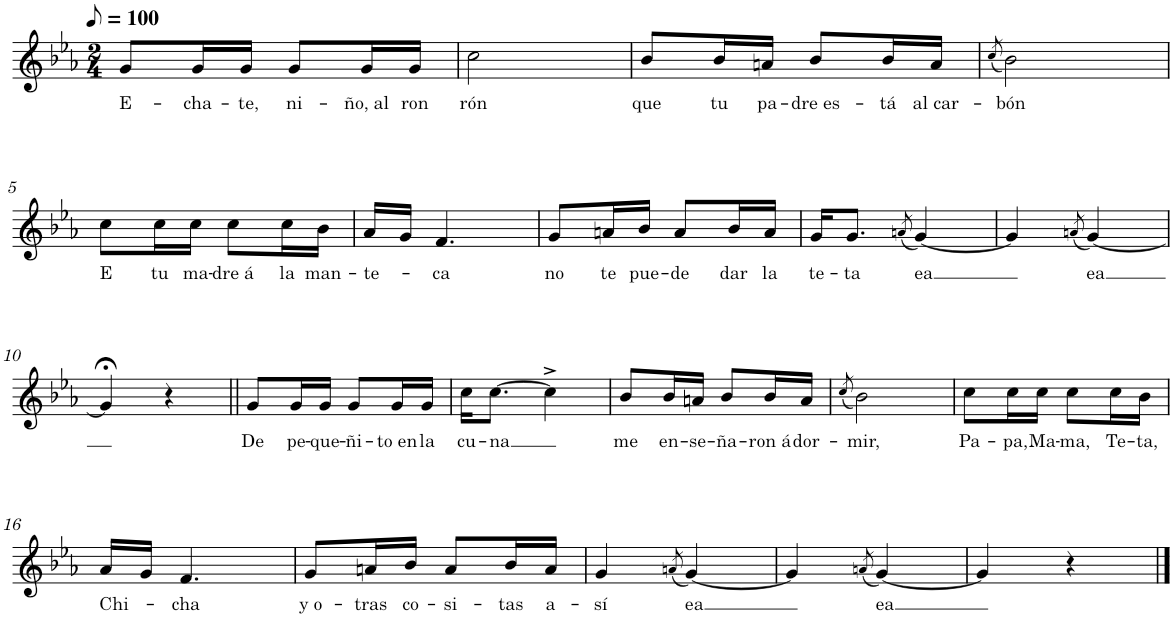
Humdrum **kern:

**kern	**text
*part1	*part1
*staff1	*staff1
*I"Nylon Guitar	*
*clefG2	*
*Trd7c12	*
*k[b-e-a-]	*
*M2/4	*
*MM50	*
=1	=1
!	!LO:LY:b
8g/L	E-
!	!LO:LY:b
16g/L	-cha-
!	!LO:LY:b
16g/JJ	-te,
!	!LO:LY:b
8g/L	ni-
!	!LO:LY:b
16g/L	-ño, al
!	!LO:LY:b
16g/JJ	ron
=2	=2
!	!LO:LY:b
2cc\	rón
=3	=3
!	!LO:LY:b
8b-/L	que
!	!LO:LY:b
16b-/L	tu
!	!LO:LY:b
16an/JJ	pa-
!	!LO:LY:b
8b-/L	-dre es-
!	!LO:LY:b
16b-/L	-tá
!	!LO:LY:b
16a/JJ	al car-
=4	=4
(8qcc/	.
!	!LO:LY:b
2b-\)	-bón
!!LO:LB:g=z
=5	=5
!	!LO:LY:b
8cc\L	E
!	!LO:LY:b
16cc\L	tu
!	!LO:LY:b
16cc\JJ	ma-
!	!LO:LY:b
8cc\L	-dre á
!	!LO:LY:b
16cc\L	la
!	!LO:LY:b
16b-\JJ	man-
=6	=6
!	!LO:LY:b
16a-/LL	-te-
16g/JJ	.
!	!LO:LY:b
4.f/	-ca
=7	=7
!	!LO:LY:b
8g/L	no
!	!LO:LY:b
16an/L	te
!	!LO:LY:b
16b-/JJ	pue-
!	!LO:LY:b
8a/L	-de
!	!LO:LY:b
16b-/L	dar
!	!LO:LY:b
16a/JJ	la
=8	=8
!	!LO:LY:b
16g/KL	te-
!	!LO:LY:b
8.g/J	-ta
(8qan/	.
!	!LO:LY:b
[4g/)	ea
=9	=9
4g/]	.
(8qan/	.
!	!LO:LY:b
[4g/)	ea
!!LO:LB:g=z
=10	=10
*k[b-e-a-]	*
4g;</]	.
4r	.
=11||	=11||
!	!LO:LY:b
8g/L	De
!	!LO:LY:b
16g/L	pe-
!	!LO:LY:b
16g/JJ	-que-
!	!LO:LY:b
8g/L	-ñi-
!	!LO:LY:b
16g/L	-to en
!	!LO:LY:b
16g/JJ	la
=12	=12
!	!LO:LY:b
16cc\KL	cu-
!	!LO:LY:b
[8.cc\J	-na
4cc^\]	.
=13	=13
!	!LO:LY:b
8b-/L	me
!	!LO:LY:b
16b-/L	en-
!	!LO:LY:b
16an/JJ	-se-
!	!LO:LY:b
8b-/L	-ña-
!	!LO:LY:b
16b-/L	-ron á
!	!LO:LY:b
16a/JJ	dor-
=14	=14
(8qcc/	.
!	!LO:LY:b
2b-\)	-mir,
=15	=15
!	!LO:LY:b
8cc\L	Pa-
!	!LO:LY:b
16cc\L	-pa,
!	!LO:LY:b
16cc\JJ	Ma-
!	!LO:LY:b
8cc\L	-ma,
!	!LO:LY:b
16cc\L	Te-
!	!LO:LY:b
16b-\JJ	-ta,
!!LO:LB:g=z
=16	=16
!	!LO:LY:b
16a-/LL	Chi-
16g/JJ	.
!	!LO:LY:b
4.f/	-cha
=17	=17
!	!LO:LY:b
8g/L	y o-
!	!LO:LY:b
16an/L	-tras
!	!LO:LY:b
16b-/JJ	co-
!	!LO:LY:b
8a/L	-si-
!	!LO:LY:b
16b-/L	-tas
!	!LO:LY:b
16a/JJ	a-
=18	=18
!	!LO:LY:b
4g/	-sí
(8qan/	.
!	!LO:LY:b
[4g/)	ea
=19	=19
4g/]	.
(8qan/	.
!	!LO:LY:b
[4g/)	ea
=20	=20
4g/]	.
4r	.
==	==
*-	*-
